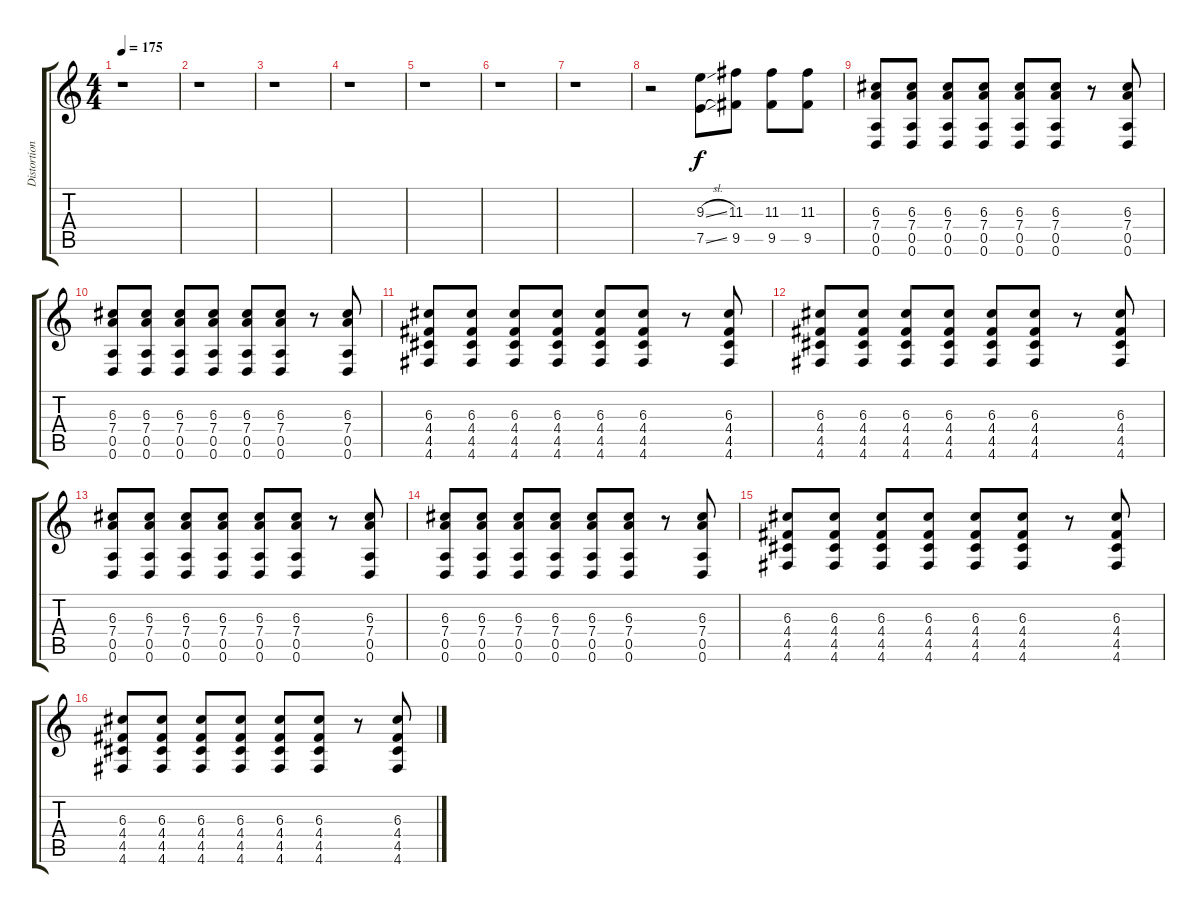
\track ("Distortion Guitar 1" "Distortion") {instrument distortionguitar}
\staff {score tabs}
\tuning (E4 B3 G3 D3 A2 D2) {hide}
\ts (4 4)
\tempo 175
\clef g2
\ks c
r.1{dy f} |
r.1 |
r.1 |
r.1 |
r.1 |
r.1 |
r.1 |
r.2 (9.3{sl} 7.5{sl}).8 (11.3 9.5).8 (11.3 9.5).8 (11.3 9.5).8 |
(6.3 7.4 0.5 0.6).8 (6.3 7.4 0.5 0.6).8 (6.3 7.4 0.5 0.6).8 (6.3 7.4 0.5 0.6).8 (6.3 7.4 0.5 0.6).8 (6.3 7.4 0.5 0.6).8 r.8 (6.3 7.4 0.5 0.6).8 |
(6.3 7.4 0.5 0.6).8 (6.3 7.4 0.5 0.6).8 (6.3 7.4 0.5 0.6).8 (6.3 7.4 0.5 0.6).8 (6.3 7.4 0.5 0.6).8 (6.3 7.4 0.5 0.6).8 r.8 (6.3 7.4 0.5 0.6).8 |
(6.3 4.4 4.5 4.6).8 (6.3 4.4 4.5 4.6).8 (6.3 4.4 4.5 4.6).8 (6.3 4.4 4.5 4.6).8 (6.3 4.4 4.5 4.6).8 (6.3 4.4 4.5 4.6).8 r.8 (6.3 4.4 4.5 4.6).8 |
(6.3 4.4 4.5 4.6).8 (6.3 4.4 4.5 4.6).8 (6.3 4.4 4.5 4.6).8 (6.3 4.4 4.5 4.6).8 (6.3 4.4 4.5 4.6).8 (6.3 4.4 4.5 4.6).8 r.8 (6.3 4.4 4.5 4.6).8 |
(6.3 7.4 0.5 0.6).8 (6.3 7.4 0.5 0.6).8 (6.3 7.4 0.5 0.6).8 (6.3 7.4 0.5 0.6).8 (6.3 7.4 0.5 0.6).8 (6.3 7.4 0.5 0.6).8 r.8 (6.3 7.4 0.5 0.6).8 |
(6.3 7.4 0.5 0.6).8 (6.3 7.4 0.5 0.6).8 (6.3 7.4 0.5 0.6).8 (6.3 7.4 0.5 0.6).8 (6.3 7.4 0.5 0.6).8 (6.3 7.4 0.5 0.6).8 r.8 (6.3 7.4 0.5 0.6).8 |
(6.3 4.4 4.5 4.6).8 (6.3 4.4 4.5 4.6).8 (6.3 4.4 4.5 4.6).8 (6.3 4.4 4.5 4.6).8 (6.3 4.4 4.5 4.6).8 (6.3 4.4 4.5 4.6).8 r.8 (6.3 4.4 4.5 4.6).8 |
(6.3 4.4 4.5 4.6).8 (6.3 4.4 4.5 4.6).8 (6.3 4.4 4.5 4.6).8 (6.3 4.4 4.5 4.6).8 (6.3 4.4 4.5 4.6).8 (6.3 4.4 4.5 4.6).8 r.8 (6.3 4.4 4.5 4.6).8
